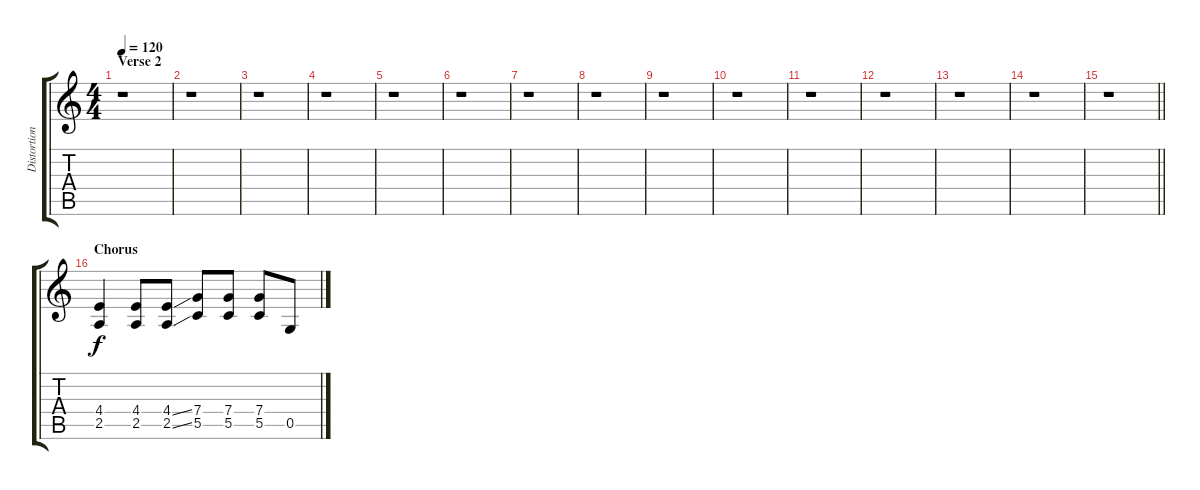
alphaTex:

\track ("Distortion Guitar" "Distortion") {instrument distortionguitar}
\staff {score tabs}
\tuning (D4 A3 F3 C3 G2 D2) {hide}
\ts (4 4)
\section ("" "Verse 2")
\tempo 120
\clef g2
\ks c
r.1{dy f} |
r.1 |
r.1 |
r.1 |
r.1 |
r.1 |
r.1 |
r.1 |
r.1 |
r.1 |
r.1 |
r.1 |
r.1 |
r.1 |
\barLineRight lightlight
r.1 |
\section ("" "Chorus")
(4.4 2.5).4 (4.4 2.5).8 (4.4{ss} 2.5{ss}).8 (7.4 5.5).8 (7.4 5.5).8 (7.4 5.5).8 0.5.8
